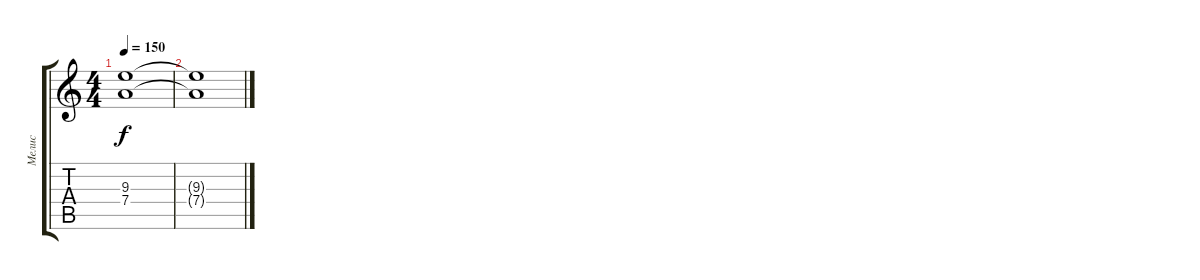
\track ("Мелис" "Мелис") {instrument overdrivenguitar}
\staff {score tabs}
\tuning (E4 B3 G3 D3 A2 E2) {hide}
\ts (4 4)
\tempo 150
\clef g2
\ks c
(9.3{t} 7.4{t}).1{dy f} |
(9.3{t} 7.4{t}).1
